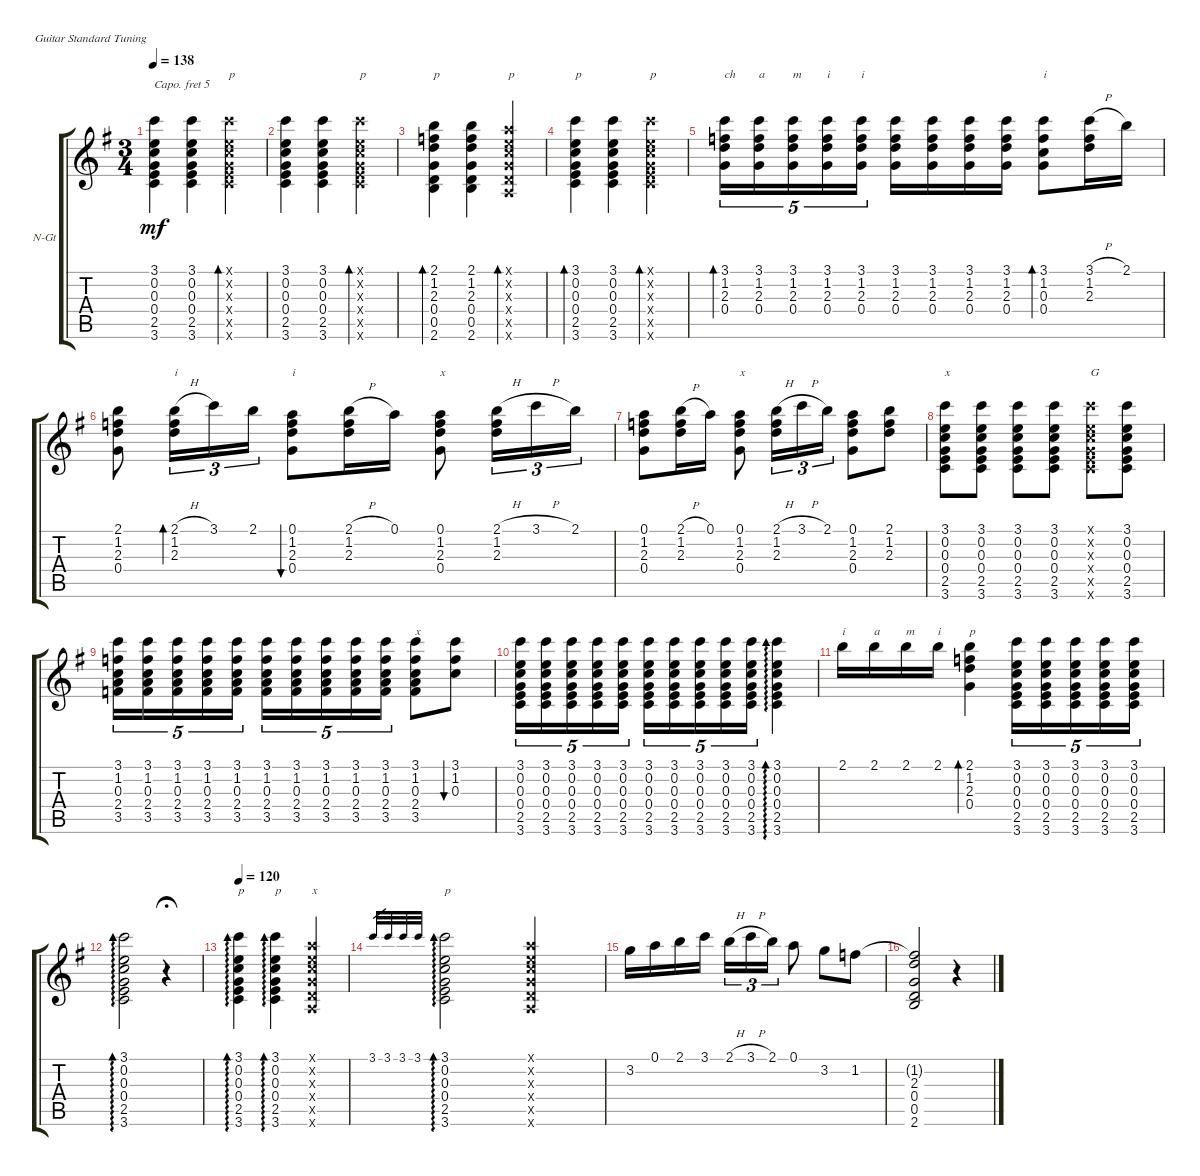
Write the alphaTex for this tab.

\defaultSystemsLayout 4
\bracketExtendMode groupsimilarinstruments
\firstSystemTrackNameOrientation horizontal
\otherSystemsTrackNameOrientation horizontal
\track ("Nylon Guitar" "N-Gt") {instrument acousticguitarnylon}
\staff {score tabs}
\capo 5
\tuning (E4 B3 G3 D3 A2 E2)
\ts (3 4)
\tempo 138
\clef g2
\ks g
(3.1 0.2 0.3 0.4 2.5 3.6).4{dy mf instrument acousticguitarnylon} (3.1 0.2 0.3 0.4 2.5 3.6).4 (3.1{x} 0.2{x} 0.3{x} 0.4{x} 2.5{x} 3.6{x}).4{bd 30 txt "p"} |
(3.1 0.2 0.3 0.4 2.5 3.6).4 (3.1 0.2 0.3 0.4 2.5 3.6).4 (3.1{x} 0.2{x} 0.3{x} 0.4{x} 2.5{x} 3.6{x}).4{bd 30 txt "p"} |
(2.1 1.2 2.3 0.4 0.5 2.6).4{bd 30 txt "p"} (2.1 1.2 2.3 0.4 0.5 2.6).4 (0.1{x} 0.2{x} 0.3{x} 0.4{x} 0.6{x} 0.5{x}).4{bd 30 txt "p"} |
(3.1 0.2 0.3 0.4 2.5 3.6).4{bd 30 txt "p"} (3.1 0.2 0.3 0.4 2.5 3.6).4 (3.1{x} 0.2{x} 0.3{x} 0.4{x} 2.5{x} 3.6{x}).4{bd 30 txt "p"} |
(3.1 1.2 2.3 0.4).16{tu (5 4) bd 30 txt "ch"} (3.1 1.2 2.3 0.4).16{tu (5 4) txt "a"} (3.1 1.2 2.3 0.4).16{tu (5 4) txt "m"} (3.1 1.2 2.3 0.4).16{tu (5 4) txt "i"} (3.1 1.2 2.3 0.4).16{tu (5 4) txt "i"} (3.1 1.2 2.3 0.4).16 (3.1 1.2 2.3 0.4).16 (3.1 1.2 2.3 0.4).16 (3.1 1.2 2.3 0.4).16 (3.1 1.2 0.3 0.4).8{bd 30 txt "i"} (3.1{h} 1.2 2.3).16 2.1.16 |
(2.1 1.2 2.3 0.4).8 (2.1{h} 1.2 2.3).16{tu (3 2) bd 30 txt "i"} 3.1.16{tu (3 2)} 2.1.16{tu (3 2)} (0.1 1.2 2.3 0.4).8{bu 30 txt "i"} (2.1{h} 1.2 2.3).16 0.1.16 (0.1 1.2 2.3 0.4).8{txt "x"} (2.3 1.2 2.1{h}).16{tu (3 2)} 3.1{h}.16{tu (3 2)} 2.1.16{tu (3 2)} |
(0.1 1.2 2.3 0.4).8 (2.3 1.2 2.1{h}).16 0.1.16 (0.1 1.2 2.3 0.4).8{txt "x"} (2.1{h} 1.2 2.3).16{tu (3 2)} 3.1{h}.16{tu (3 2)} 2.1.16{tu (3 2)} (0.1 1.2 2.3 0.4).8 (2.3 1.2 2.1).8 |
(3.1 0.2 0.3 0.4 2.5 3.6).8{txt "x"} (3.1 0.2 0.3 0.4 2.5 3.6).8 (3.1 0.2 0.3 0.4 2.5 3.6).8 (3.1 0.2 0.3 0.4 2.5 3.6).8 (3.1{x} 0.2{x} 0.3{x} 0.4{x} 2.5{x} 3.6{x}).8{txt "G"} (3.1 0.2 0.3 0.4 2.5 3.6).8 |
(3.1 1.2 0.3 2.4 3.5).16{tu (5 4)} (3.1 1.2 0.3 2.4 3.5).16{tu (5 4)} (3.1 1.2 0.3 2.4 3.5).16{tu (5 4)} (3.1 1.2 0.3 2.4 3.5).16{tu (5 4)} (3.1 1.2 0.3 2.4 3.5).16{tu (5 4)} (3.1 1.2 0.3 2.4 3.5).16{tu (5 4)} (3.1 1.2 0.3 2.4 3.5).16{tu (5 4)} (3.1 1.2 0.3 2.4 3.5).16{tu (5 4)} (3.1 1.2 0.3 2.4 3.5).16{tu (5 4)} (3.1 1.2 0.3 2.4 3.5).16{tu (5 4)} (3.1 1.2 0.3 2.4 3.5).8{txt "x"} (3.1 1.2 0.3).8{bu 30} |
(3.1 0.2 0.3 0.4 2.5 3.6).16{tu (5 4)} (3.1 0.2 0.3 0.4 2.5 3.6).16{tu (5 4)} (3.1 0.2 0.3 0.4 2.5 3.6).16{tu (5 4)} (3.1 0.2 0.3 0.4 2.5 3.6).16{tu (5 4)} (3.1 0.2 0.3 0.4 2.5 3.6).16{tu (5 4)} (3.1 0.2 0.3 0.4 2.5 3.6).16{tu (5 4)} (3.1 0.2 0.3 0.4 2.5 3.6).16{tu (5 4)} (3.1 0.2 0.3 0.4 2.5 3.6).16{tu (5 4)} (3.1 0.2 0.3 0.4 2.5 3.6).16{tu (5 4)} (3.1 0.2 0.3 0.4 2.5 3.6).16{tu (5 4)} (3.1 0.2 0.3 0.4 2.5 3.6).4{ad 0} |
2.1.16{txt "i"} 2.1.16{txt "a"} 2.1.16{txt "m"} 2.1.16{txt "i"} (2.1 1.2 2.3 0.4).4{bd 30 txt "p"} (3.1 0.2 0.3 0.4 2.5 3.6).16{tu (5 4)} (3.1 0.2 0.3 0.4 2.5 3.6).16{tu (5 4)} (3.1 0.2 0.3 0.4 2.5 3.6).16{tu (5 4)} (3.1 0.2 0.3 0.4 2.5 3.6).16{tu (5 4)} (3.1 0.2 0.3 0.4 2.5 3.6).16{tu (5 4)} |
(3.1 0.2 0.3 0.4 2.5 3.6).2{ad 0} r.4{fermata (medium 1)} |
\tempo (120 0.0125)
(3.1 0.2 0.3 0.4 2.5 3.6).4{ad 0 txt "p"} (3.1 0.2 0.3 0.4 2.5 3.6).4{ad 0 txt "p"} (0.6{x} 0.5{x} 0.4{x} 0.3{x} 0.1{x} 0.2{x}).4{txt "x"} |
3.1.32{gr} 3.1.32{gr} 3.1.32{gr} 3.1.32{gr} (3.1 0.2 0.3 0.4 2.5 3.6).2{ad 0 txt "p"} (0.5{x} 0.4{x} 0.3{x} 0.2{x} 0.1{x} 0.6{x}).4 |
3.2.16 0.1.16 2.1.16 3.1.16 2.1{h}.16{tu (3 2)} 3.1{h}.16{tu (3 2)} 2.1.16{tu (3 2)} 0.1.8 3.2.8 1.2.8 |
(1.2{t} 2.3 0.4 0.5 2.6).2 r.4
